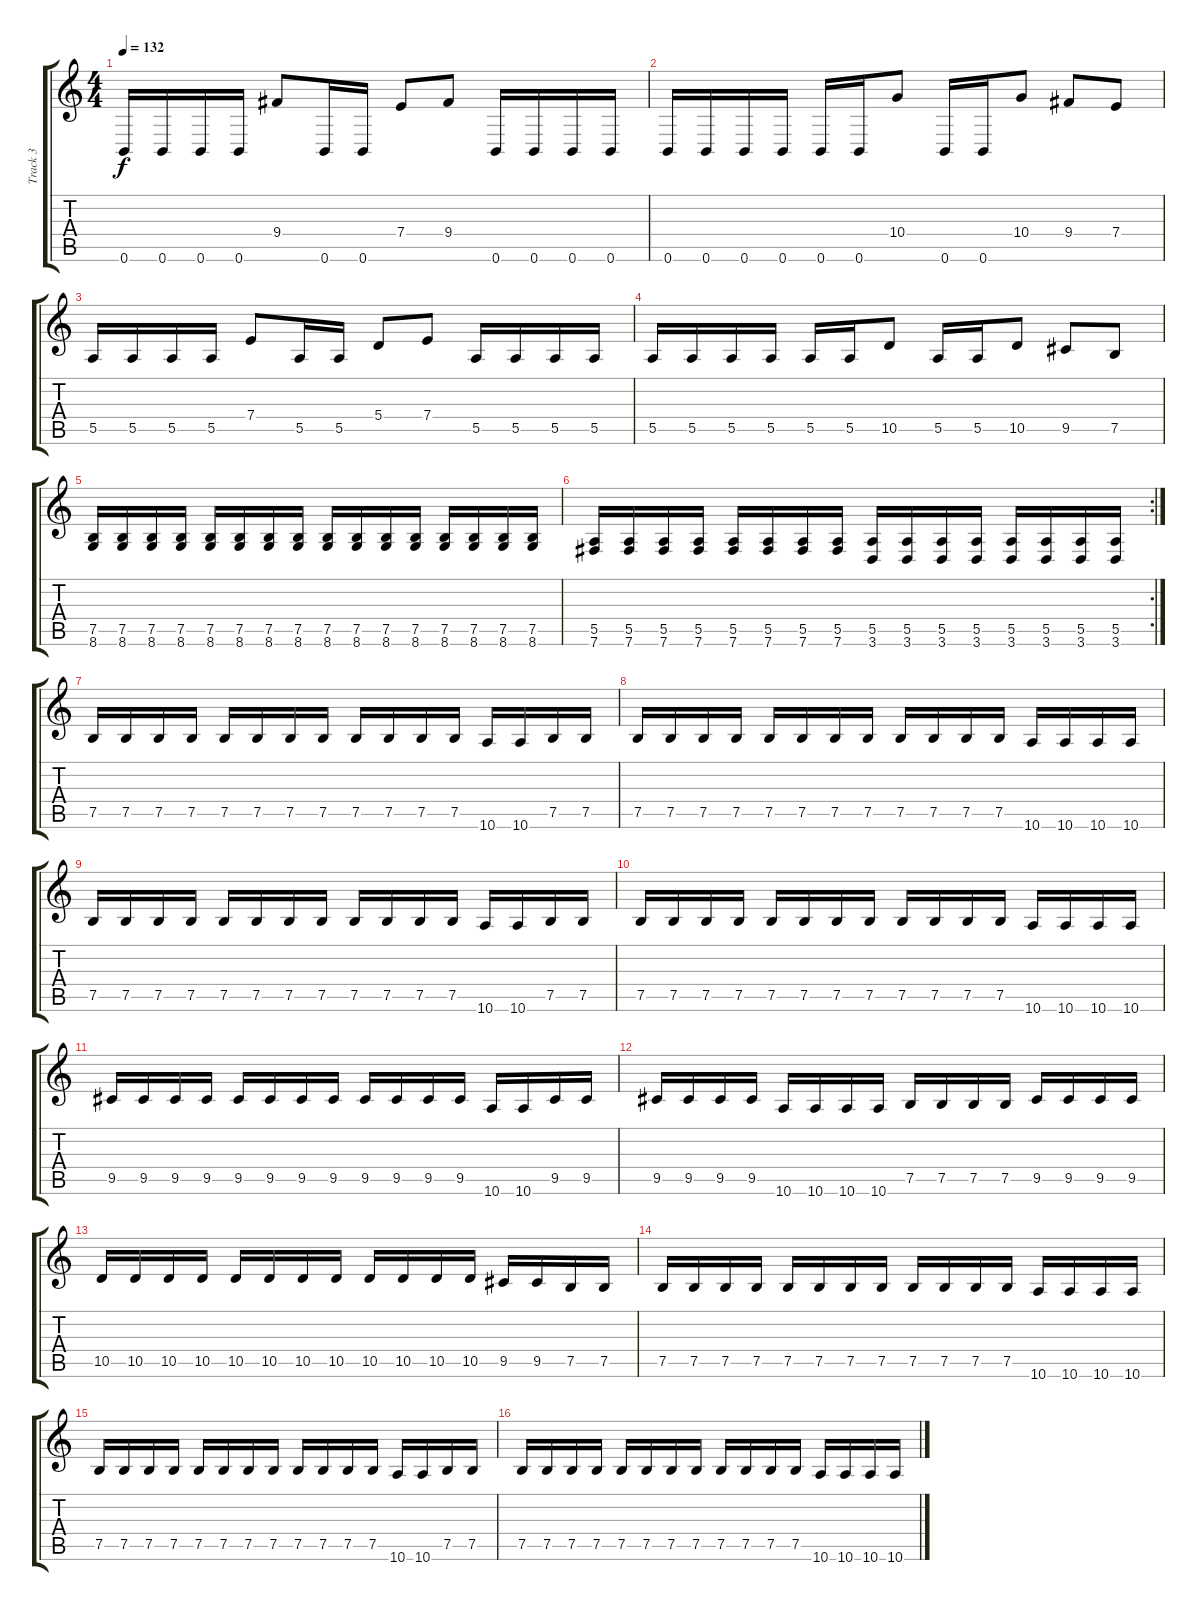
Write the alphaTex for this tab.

\track ("Track 3" "Track 3") {instrument overdrivenguitar}
\staff {score tabs}
\tuning (B3 Gb3 D3 A2 E2 B1) {hide}
\ts (4 4)
\tempo 132
\clef g2
\ks c
0.6.16{dy f} 0.6.16 0.6.16 0.6.16 9.4.8 0.6.16 0.6.16 7.4.8 9.4.8 0.6.16 0.6.16 0.6.16 0.6.16 |
0.6.16 0.6.16 0.6.16 0.6.16 0.6.16 0.6.16 10.4.8 0.6.16 0.6.16 10.4.8 9.4.8 7.4.8 |
5.5.16 5.5.16 5.5.16 5.5.16 7.4.8 5.5.16 5.5.16 5.4.8 7.4.8 5.5.16 5.5.16 5.5.16 5.5.16 |
5.5.16 5.5.16 5.5.16 5.5.16 5.5.16 5.5.16 10.5.8 5.5.16 5.5.16 10.5.8 9.5.8 7.5.8 |
(7.5 8.6).16 (7.5 8.6).16 (7.5 8.6).16 (7.5 8.6).16 (7.5 8.6).16 (7.5 8.6).16 (7.5 8.6).16 (7.5 8.6).16 (7.5 8.6).16 (7.5 8.6).16 (7.5 8.6).16 (7.5 8.6).16 (7.5 8.6).16 (7.5 8.6).16 (7.5 8.6).16 (7.5 8.6).16 |
\rc 2
(5.5 7.6).16 (5.5 7.6).16 (5.5 7.6).16 (5.5 7.6).16 (5.5 7.6).16 (5.5 7.6).16 (5.5 7.6).16 (5.5 7.6).16 (5.5 3.6).16 (5.5 3.6).16 (5.5 3.6).16 (5.5 3.6).16 (5.5 3.6).16 (5.5 3.6).16 (5.5 3.6).16 (5.5 3.6).16 |
7.5.16 7.5.16 7.5.16 7.5.16 7.5.16 7.5.16 7.5.16 7.5.16 7.5.16 7.5.16 7.5.16 7.5.16 10.6.16 10.6.16 7.5.16 7.5.16 |
7.5.16 7.5.16 7.5.16 7.5.16 7.5.16 7.5.16 7.5.16 7.5.16 7.5.16 7.5.16 7.5.16 7.5.16 10.6.16 10.6.16 10.6.16 10.6.16 |
7.5.16 7.5.16 7.5.16 7.5.16 7.5.16 7.5.16 7.5.16 7.5.16 7.5.16 7.5.16 7.5.16 7.5.16 10.6.16 10.6.16 7.5.16 7.5.16 |
7.5.16 7.5.16 7.5.16 7.5.16 7.5.16 7.5.16 7.5.16 7.5.16 7.5.16 7.5.16 7.5.16 7.5.16 10.6.16 10.6.16 10.6.16 10.6.16 |
9.5.16 9.5.16 9.5.16 9.5.16 9.5.16 9.5.16 9.5.16 9.5.16 9.5.16 9.5.16 9.5.16 9.5.16 10.6.16 10.6.16 9.5.16 9.5.16 |
9.5.16 9.5.16 9.5.16 9.5.16 10.6.16 10.6.16 10.6.16 10.6.16 7.5.16 7.5.16 7.5.16 7.5.16 9.5.16 9.5.16 9.5.16 9.5.16 |
10.5.16 10.5.16 10.5.16 10.5.16 10.5.16 10.5.16 10.5.16 10.5.16 10.5.16 10.5.16 10.5.16 10.5.16 9.5.16 9.5.16 7.5.16 7.5.16 |
7.5.16 7.5.16 7.5.16 7.5.16 7.5.16 7.5.16 7.5.16 7.5.16 7.5.16 7.5.16 7.5.16 7.5.16 10.6.16 10.6.16 10.6.16 10.6.16 |
7.5.16 7.5.16 7.5.16 7.5.16 7.5.16 7.5.16 7.5.16 7.5.16 7.5.16 7.5.16 7.5.16 7.5.16 10.6.16 10.6.16 7.5.16 7.5.16 |
7.5.16 7.5.16 7.5.16 7.5.16 7.5.16 7.5.16 7.5.16 7.5.16 7.5.16 7.5.16 7.5.16 7.5.16 10.6.16 10.6.16 10.6.16 10.6.16
